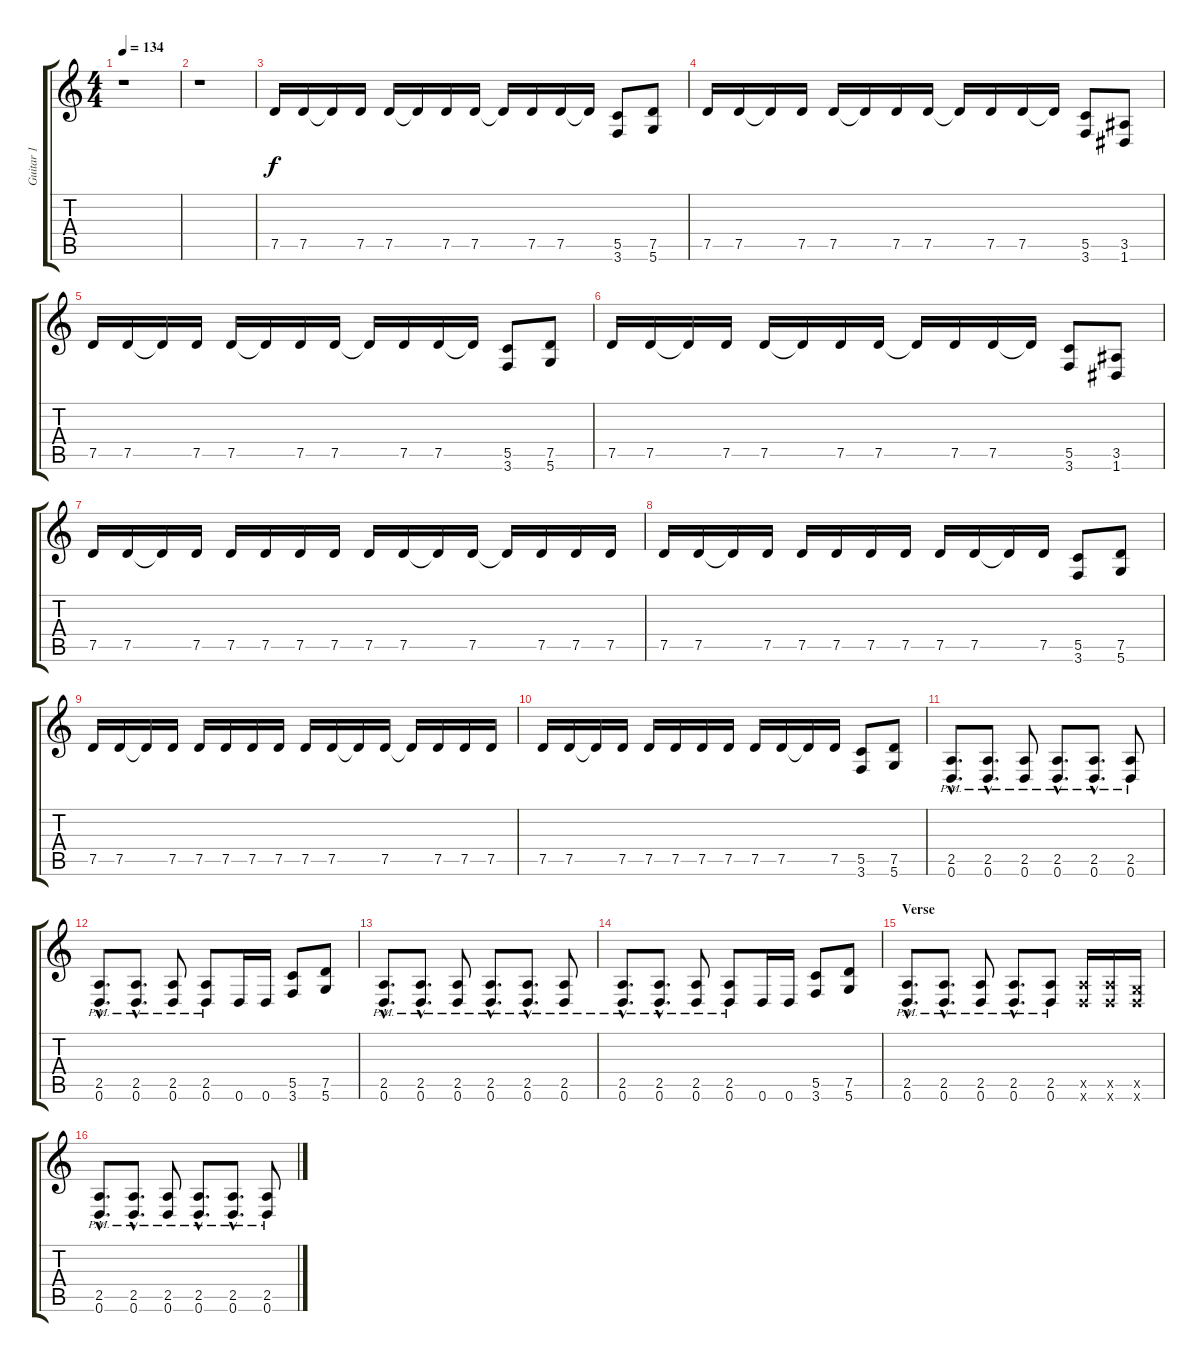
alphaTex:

\track ("Guitar 1" "Guitar 1") {instrument distortionguitar}
\staff {score tabs}
\tuning (D4 A3 F3 C3 G2 D2) {hide}
\ts (4 4)
\tempo 134
\clef g2
\ks c
r.1{dy f instrument distortionguitar} |
r.1 |
7.5.16 7.5.16 7.5{t}.16 7.5.16 7.5.16 7.5{t}.16 7.5.16 7.5.16 7.5{t}.16 7.5.16 7.5.16 7.5{t}.16 (5.5 3.6).8 (7.5 5.6).8 |
7.5.16 7.5.16 7.5{t}.16 7.5.16 7.5.16 7.5{t}.16 7.5.16 7.5.16 7.5{t}.16 7.5.16 7.5.16 7.5{t}.16 (5.5 3.6).8 (3.5 1.6).8 |
7.5.16 7.5.16 7.5{t}.16 7.5.16 7.5.16 7.5{t}.16 7.5.16 7.5.16 7.5{t}.16 7.5.16 7.5.16 7.5{t}.16 (5.5 3.6).8 (7.5 5.6).8 |
7.5.16 7.5.16 7.5{t}.16 7.5.16 7.5.16 7.5{t}.16 7.5.16 7.5.16 7.5{t}.16 7.5.16 7.5.16 7.5{t}.16 (5.5 3.6).8 (3.5 1.6).8 |
7.5.16 7.5.16 7.5{t}.16 7.5.16 7.5.16 7.5.16 7.5.16 7.5.16 7.5.16 7.5.16 7.5{t}.16 7.5.16 7.5{t}.16 7.5.16 7.5.16 7.5.16 |
7.5.16 7.5.16 7.5{t}.16 7.5.16 7.5.16 7.5.16 7.5.16 7.5.16 7.5.16 7.5.16 7.5{t}.16 7.5.16 (5.5 3.6).8 (7.5 5.6).8 |
7.5.16 7.5.16 7.5{t}.16 7.5.16 7.5.16 7.5.16 7.5.16 7.5.16 7.5.16 7.5.16 7.5{t}.16 7.5.16 7.5{t}.16 7.5.16 7.5.16 7.5.16 |
7.5.16 7.5.16 7.5{t}.16 7.5.16 7.5.16 7.5.16 7.5.16 7.5.16 7.5.16 7.5.16 7.5{t}.16 7.5.16 (5.5 3.6).8 (7.5 5.6).8 |
\section ("" "")
(2.5{hac pm} 0.6{hac pm}).8{d} (2.5{hac pm} 0.6{hac pm}).8{d} (2.5{pm} 0.6{pm}).8 (2.5{hac pm} 0.6{hac pm}).8{d} (2.5{hac pm} 0.6{hac pm}).8{d} (2.5{pm} 0.6{pm}).8 |
(2.5{hac pm} 0.6{hac pm}).8{d} (2.5{hac pm} 0.6{hac pm}).8{d} (2.5{pm} 0.6{pm}).8 (2.5{pm} 0.6{pm}).8 0.6.16 0.6.16 (5.5 3.6).8 (7.5 5.6).8 |
(2.5{hac pm} 0.6{hac pm}).8{d} (2.5{hac pm} 0.6{hac pm}).8{d} (2.5{pm} 0.6{pm}).8 (2.5{hac pm} 0.6{hac pm}).8{d} (2.5{hac pm} 0.6{hac pm}).8{d} (2.5{pm} 0.6{pm}).8 |
(2.5{hac pm} 0.6{hac pm}).8{d} (2.5{hac pm} 0.6{hac pm}).8{d} (2.5{pm} 0.6{pm}).8 (2.5{pm} 0.6{pm}).8 0.6.16 0.6.16 (5.5 3.6).8 (7.5 5.6).8 |
\section ("" "Verse")
(2.5{hac pm} 0.6{hac pm}).8{d} (2.5{hac pm} 0.6{hac pm}).8{d} (2.5{pm} 0.6{pm}).8 (2.5{hac pm} 0.6{hac pm}).8{d} (2.5{pm} 0.6{pm}).8 (2.5{x} 0.6{x}).16 (2.5{x} 0.6{x}).16 (0.5{x} 0.6{x}).16 |
(2.5{hac pm} 0.6{hac pm}).8{d} (2.5{hac pm} 0.6{hac pm}).8{d} (2.5{pm} 0.6{pm}).8 (2.5{hac pm} 0.6{hac pm}).8{d} (2.5{hac pm} 0.6{hac pm}).8{d} (2.5{pm} 0.6{pm}).8
